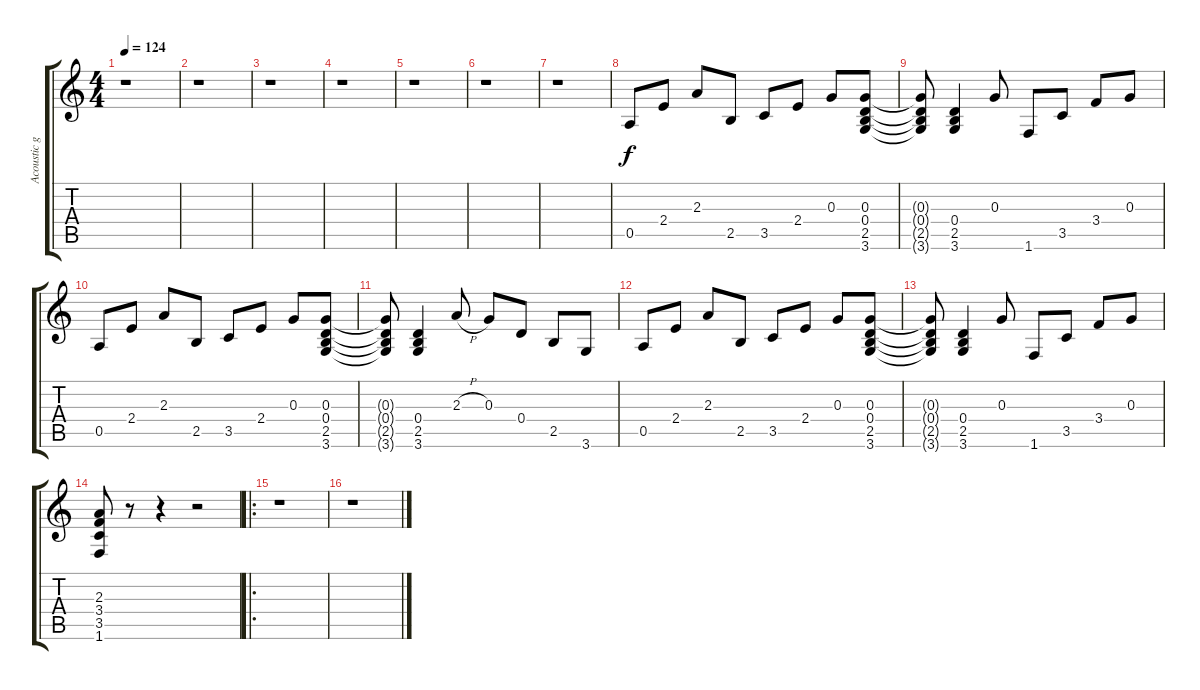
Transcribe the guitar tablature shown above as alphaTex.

\track ("Acoustic guitar" "Acoustic g") {instrument acousticguitarnylon}
\staff {score tabs}
\tuning (E4 B3 G3 D3 A2 E2) {hide}
\ts (4 4)
\tempo 124
\clef g2
\ks c
r.1{dy f} |
r.1 |
r.1 |
r.1 |
r.1 |
r.1 |
r.1 |
0.5.8 2.4.8 2.3.8 2.5.8 3.5.8 2.4.8 0.3.8 (0.3 0.4 2.5 3.6).8 |
(0.3{t} 0.4{t} 2.5{t} 3.6{t}).8 (0.4 2.5 3.6).4 0.3.8 1.6.8 3.5.8 3.4.8 0.3.8 |
0.5.8 2.4.8 2.3.8 2.5.8 3.5.8 2.4.8 0.3.8 (0.3 0.4 2.5 3.6).8 |
(0.3{t} 0.4{t} 2.5{t} 3.6{t}).8 (0.4 2.5 3.6).4 2.3{h}.8 0.3.8 0.4.8 2.5.8 3.6.8 |
0.5.8 2.4.8 2.3.8 2.5.8 3.5.8 2.4.8 0.3.8 (0.3 0.4 2.5 3.6).8 |
(0.3{t} 0.4{t} 2.5{t} 3.6{t}).8 (0.4 2.5 3.6).4 0.3.8 1.6.8 3.5.8 3.4.8 0.3.8 |
(2.3 3.4 3.5 1.6).8 r.8 r.4 r.2 |
\ro
r.1 |
r.1
